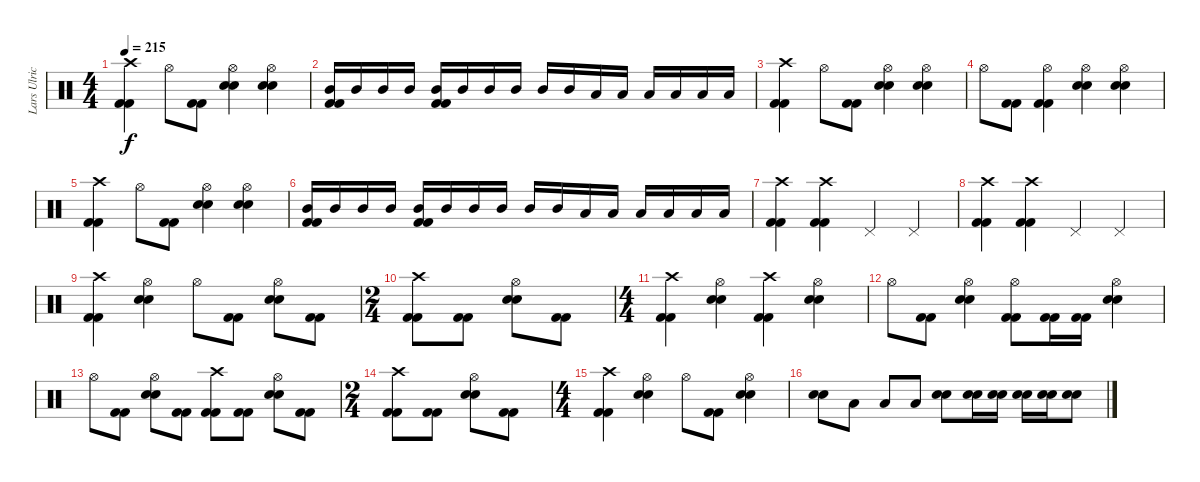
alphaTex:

\track ("Lars Ulrich" "Lars Ulric") {instrument percussion}
\staff {score}
\articulation defaults
\ts (4 4)
\tempo 215
\clef neutral
\ks c
("Crash high (hit)" "Kick (hit) 2" "Kick (hit) 2").4{dy f} "Hi-Hat (open)".8 ("Kick (hit) 2" "Kick (hit) 2").8 ("Hi-Hat (open)" "Electric Snare (hit)" "Electric Snare (hit)").4 ("Hi-Hat (open)" "Electric Snare (hit)" "Electric Snare (hit)").4 |
("Mid Tom (hit)" "Kick (hit) 2" "Kick (hit) 2").16 "Mid Tom (hit)".16 "Mid Tom (hit)".16 "Mid Tom (hit)".16 ("Mid Tom (hit)" "Kick (hit) 2" "Kick (hit) 2").16 "Mid Tom (hit)".16 "Mid Tom (hit)".16 "Mid Tom (hit)".16 "Mid Tom (hit)".16 "Mid Tom (hit)".16 "Low Tom (hit)".16 "Low Tom (hit)".16 "Low Tom (hit)".16 "Low Tom (hit)".16 "Low Tom (hit)".16 "Low Tom (hit)".16 |
("Crash high (hit)" "Kick (hit) 2" "Kick (hit) 2").4 "Hi-Hat (open)".8 ("Kick (hit) 2" "Kick (hit) 2").8 ("Hi-Hat (open)" "Electric Snare (hit)" "Electric Snare (hit)").4 ("Hi-Hat (open)" "Electric Snare (hit)" "Electric Snare (hit)").4 |
"Hi-Hat (open)".8 ("Kick (hit) 2" "Kick (hit) 2").8 ("Hi-Hat (open)" "Kick (hit) 2" "Kick (hit) 2").4 ("Hi-Hat (open)" "Electric Snare (hit)" "Electric Snare (hit)").4 ("Hi-Hat (open)" "Electric Snare (hit)" "Electric Snare (hit)").4 |
("Crash high (hit)" "Kick (hit) 2" "Kick (hit) 2").4 "Hi-Hat (open)".8 ("Kick (hit) 2" "Kick (hit) 2").8 ("Hi-Hat (open)" "Electric Snare (hit)" "Electric Snare (hit)").4 ("Hi-Hat (open)" "Electric Snare (hit)" "Electric Snare (hit)").4 |
("Mid Tom (hit)" "Kick (hit) 2" "Kick (hit) 2").16 "Mid Tom (hit)".16 "Mid Tom (hit)".16 "Mid Tom (hit)".16 ("Mid Tom (hit)" "Kick (hit) 2" "Kick (hit) 2").16 "Mid Tom (hit)".16 "Mid Tom (hit)".16 "Mid Tom (hit)".16 "Mid Tom (hit)".16 "Mid Tom (hit)".16 "Low Tom (hit)".16 "Low Tom (hit)".16 "Low Tom (hit)".16 "Low Tom (hit)".16 "Low Tom (hit)".16 "Low Tom (hit)".16 |
("Crash high (hit)" "Kick (hit) 2" "Kick (hit) 2").4 ("Crash high (hit)" "Kick (hit) 2" "Kick (hit) 2").4 "Pedal Hi-Hat (hit)".4 "Pedal Hi-Hat (hit)".4 |
("Crash high (hit)" "Kick (hit) 2" "Kick (hit) 2").4 ("Crash high (hit)" "Kick (hit) 2" "Kick (hit) 2").4 "Pedal Hi-Hat (hit)".4 "Pedal Hi-Hat (hit)".4 |
("Crash high (hit)" "Kick (hit) 2" "Kick (hit) 2").4 ("Hi-Hat (open)" "Electric Snare (hit)" "Electric Snare (hit)").4 "Hi-Hat (open)".8 ("Kick (hit) 2" "Kick (hit) 2").8 ("Hi-Hat (open)" "Electric Snare (hit)" "Electric Snare (hit)").8 ("Kick (hit) 2" "Kick (hit) 2").8 |
\ts (2 4)
("Crash high (hit)" "Kick (hit) 2" "Kick (hit) 2").8 ("Kick (hit) 2" "Kick (hit) 2").8 ("Hi-Hat (open)" "Electric Snare (hit)" "Electric Snare (hit)").8 ("Kick (hit) 2" "Kick (hit) 2").8 |
\ts (4 4)
("Crash high (hit)" "Kick (hit) 2" "Kick (hit) 2").4 ("Hi-Hat (open)" "Electric Snare (hit)" "Electric Snare (hit)").4 ("Crash high (hit)" "Kick (hit) 2" "Kick (hit) 2").4 ("Hi-Hat (open)" "Electric Snare (hit)" "Electric Snare (hit)").4 |
"Hi-Hat (open)".8 ("Kick (hit) 2" "Kick (hit) 2").8 ("Hi-Hat (open)" "Electric Snare (hit)" "Electric Snare (hit)").4 ("Hi-Hat (open)" "Kick (hit) 2" "Kick (hit) 2").8 ("Kick (hit) 2" "Kick (hit) 2").16 ("Kick (hit) 2" "Kick (hit) 2").16 ("Hi-Hat (open)" "Electric Snare (hit)" "Electric Snare (hit)").4 |
"Hi-Hat (open)".8 ("Kick (hit) 2" "Kick (hit) 2").8 ("Hi-Hat (open)" "Electric Snare (hit)" "Electric Snare (hit)").8 ("Kick (hit) 2" "Kick (hit) 2").8 ("Crash high (hit)" "Kick (hit) 2" "Kick (hit) 2").8 ("Kick (hit) 2" "Kick (hit) 2").8 ("Hi-Hat (open)" "Electric Snare (hit)" "Electric Snare (hit)").8 ("Kick (hit) 2" "Kick (hit) 2").8 |
\ts (2 4)
("Crash high (hit)" "Kick (hit) 2" "Kick (hit) 2").8 ("Kick (hit) 2" "Kick (hit) 2").8 ("Hi-Hat (open)" "Electric Snare (hit)" "Electric Snare (hit)").8 ("Kick (hit) 2" "Kick (hit) 2").8 |
\ts (4 4)
("Crash high (hit)" "Kick (hit) 2" "Kick (hit) 2").4 ("Hi-Hat (open)" "Electric Snare (hit)" "Electric Snare (hit)").4 "Hi-Hat (open)".8 ("Kick (hit) 2" "Kick (hit) 2").8 ("Hi-Hat (open)" "Electric Snare (hit)" "Electric Snare (hit)").4 |
("Electric Snare (hit)" "Electric Snare (hit)").8 "Low Tom (hit)".8 "Low Tom (hit)".8 "Low Tom (hit)".8 ("Electric Snare (hit)" "Electric Snare (hit)").8 ("Electric Snare (hit)" "Electric Snare (hit)").16 ("Electric Snare (hit)" "Electric Snare (hit)").16 ("Electric Snare (hit)" "Electric Snare (hit)").16 ("Electric Snare (hit)" "Electric Snare (hit)").16 ("Electric Snare (hit)" "Electric Snare (hit)").8
